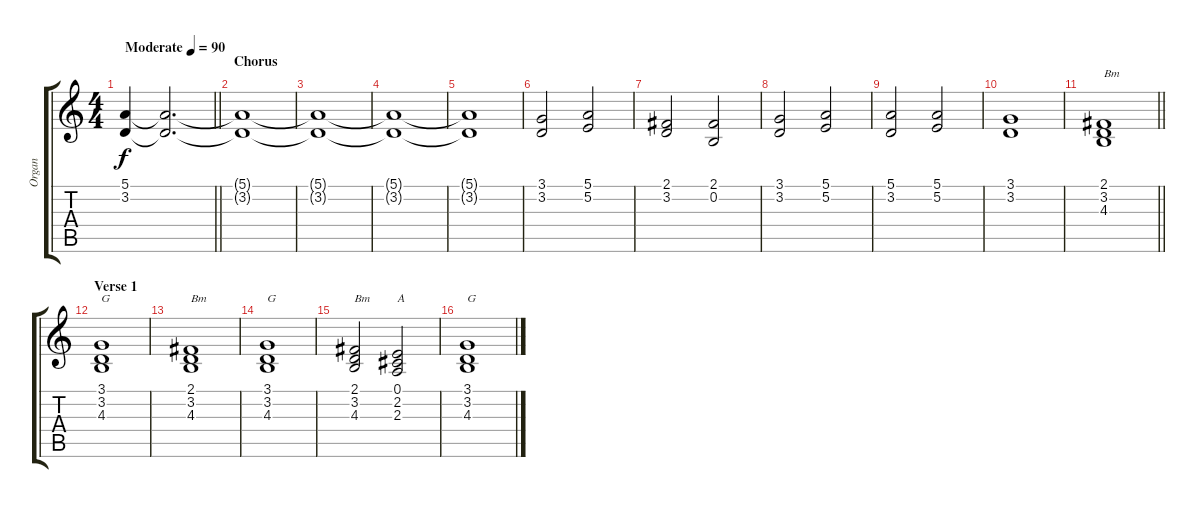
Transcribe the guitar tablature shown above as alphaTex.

\track ("Organ" "Organ") {instrument percussiveorgan}
\staff {score tabs}
\tuning (E4 B3 G3 D3 A2 E2) {hide}
\ts (4 4)
\tempo (90 "Moderate")
\clef g2
\barLineRight lightlight
\ks c
(5.1 3.2).4{dy f volume 2 instrument percussiveorgan} (5.1{t} 3.2{t}).2{d volume 7} |
\section ("" "Chorus")
(5.1{t} 3.2{t}).1 |
(5.1{t} 3.2{t}).1 |
(5.1{t} 3.2{t}).1 |
(5.1{t} 3.2{t}).1 |
(3.1 3.2).2 (5.1 5.2).2 |
(2.1 3.2).2 (2.1 0.2).2 |
(3.1 3.2).2 (5.1 5.2).2 |
(5.1 3.2).2 (5.1 5.2).2 |
(3.1 3.2).1 |
\barLineRight lightlight
(2.1 3.2 4.3).1{txt "Bm"} |
\section ("" "Verse 1")
(3.1 3.2 4.3).1{txt "G"} |
(2.1 3.2 4.3).1{txt "Bm"} |
(3.1 3.2 4.3).1{txt "G"} |
(2.1 3.2 4.3).2{txt "Bm"} (0.1 2.2 2.3).2{txt "A"} |
(3.1 3.2 4.3).1{txt "G"}
